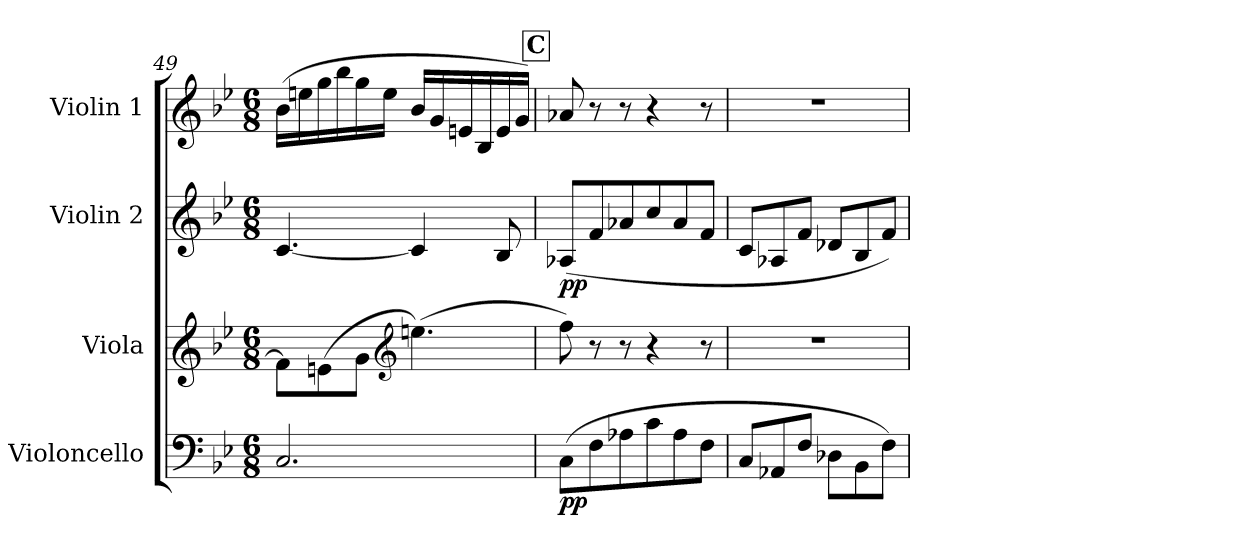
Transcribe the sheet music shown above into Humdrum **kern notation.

**kern	**dynam	**kern	**kern	**dynam	**kern
*part4	*part4	*part3	*part2	*part2	*part1
*staff4	*staff4	*staff3	*staff2	*staff2	*staff1
*I"Violoncello	*	*I"Viola	*I"Violin 2	*	*I"Violin 1
*I'Vc	*	*I'Vla	*I'Vln	*	*I'Vln
*clefF4	*	*clefG2	*clefG2	*	*clefG2
*k[b-e-]	*	*k[b-e-]	*k[b-e-]	*	*k[b-e-]
*M6/8	*	*M6/8	*M6/8	*	*M6/8
=49	=49	=49	=49	=49	=49
2.C/	.	8f\L]	[4.c/	.	(16b-\LL
.	.	.	.	.	16een\
.	.	(8en\	.	.	16gg\
.	.	.	.	.	16bb-\
.	.	8g\J	.	.	16gg\
.	.	.	.	.	16ee\JJ
*	*	*clefG2	*	*	*
.	.	(4.een\)	4c/]	.	16b-/LL
.	.	.	.	.	16g/
.	.	.	.	.	16en/
.	.	.	.	.	16B-/
.	.	.	8B-/	.	16e/
.	.	.	.	.	16g/JJ)
!!LO:LB:g=z
!!LO:REH:place=s1:a:B:cj:fs=14:t=C
=50	=50	=50	=50	=50	=50
!	!LO:DY:b	!	!	!LO:DY:b	!
(8C\L	pp	8ff\)	(8A-X/L	pp	8a-X/
8F\	.	8r	8f/	.	8r
8A-X\	.	8r	8a-X/	.	8r
8c\	.	4r	8cc/	.	4r
8A-\	.	.	8a-/	.	.
8F\J	.	8r	8f/J	.	8r
=51	=51	=51	=51	=51	=51
8C/L	.	2.r	8c/L	.	2.r
8AA-X/	.	.	8A-X/	.	.
8F/J	.	.	8f/J	.	.
8D-X\L	.	.	8d-X/L	.	.
8BB-\	.	.	8B-/	.	.
8F\J)	.	.	8f/J)	.	.
=	=	=	=	=	=
*-	*-	*-	*-	*-	*-
